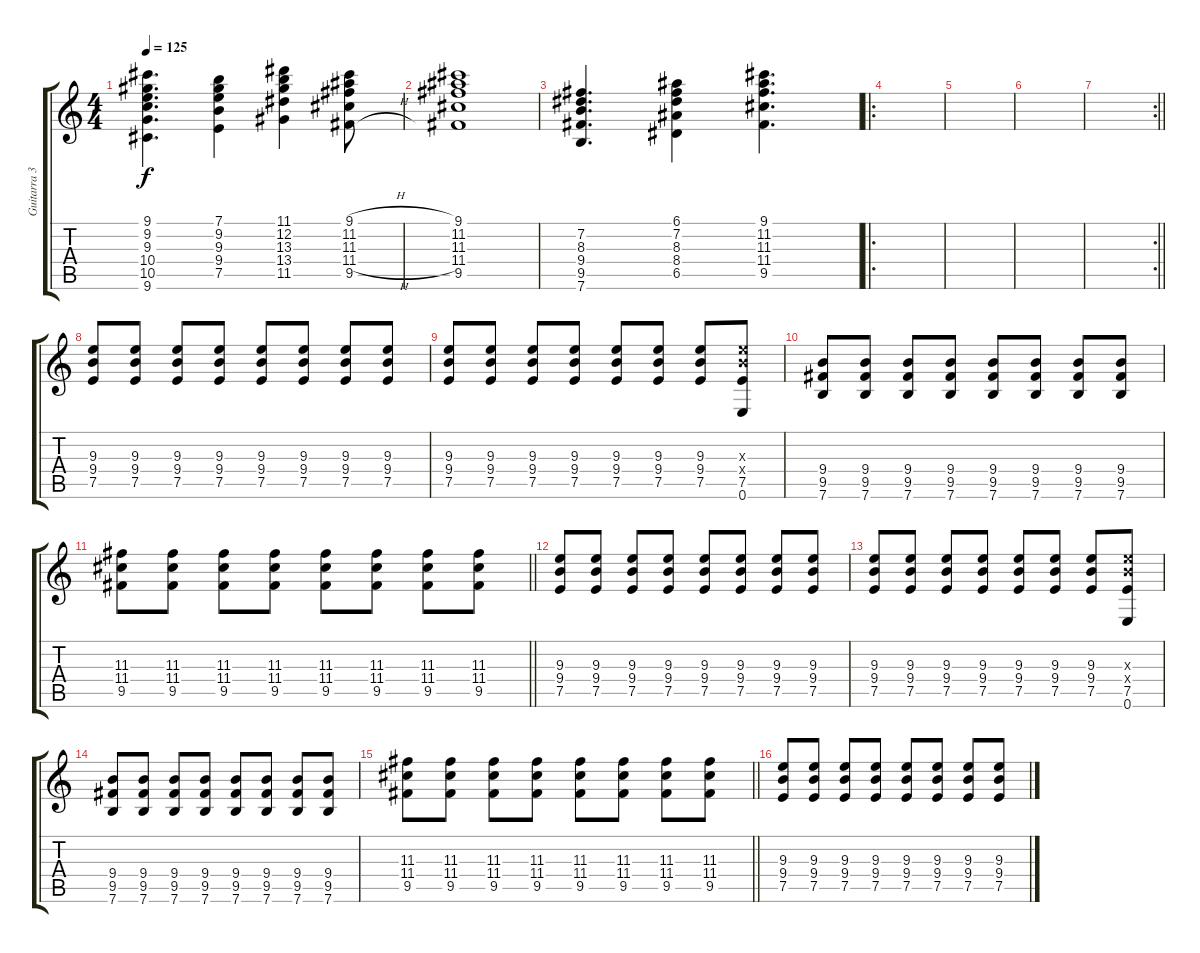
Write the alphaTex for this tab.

\track ("Guitarra 3" "Guitarra 3") {instrument overdrivenguitar}
\staff {score tabs}
\tuning (E4 B3 G3 D3 A2 E2) {hide}
\ts (4 4)
\tempo 125
\clef g2
\ks c
(9.1 9.2 9.3 10.4 10.5 9.6).4{d dy f} (7.1 9.2 9.3 9.4 7.5).4 (11.1 12.2 13.3 13.4 11.5).4 (9.1{h} 11.2{h} 11.3{h} 11.4{h} 9.5{h}).8 |
(9.1 11.2 11.3 11.4 9.5).1 |
(7.2 8.3 9.4 9.5 7.6).4{d} (6.1 7.2 8.3 8.4 6.5).4 (9.1 11.2 11.3 11.4 9.5).4{d} |
\ro
|
|
|
\rc 2
\barLineRight lightlight
|
(9.3 9.4 7.5).8 (9.3 9.4 7.5).8 (9.3 9.4 7.5).8 (9.3 9.4 7.5).8 (9.3 9.4 7.5).8 (9.3 9.4 7.5).8 (9.3 9.4 7.5).8 (9.3 9.4 7.5).8 |
(9.3 9.4 7.5).8 (9.3 9.4 7.5).8 (9.3 9.4 7.5).8 (9.3 9.4 7.5).8 (9.3 9.4 7.5).8 (9.3 9.4 7.5).8 (9.3 9.4 7.5).8 (9.3{x} 9.4{x} 7.5 0.6).8 |
(9.4 9.5 7.6).8 (9.4 9.5 7.6).8 (9.4 9.5 7.6).8 (9.4 9.5 7.6).8 (9.4 9.5 7.6).8 (9.4 9.5 7.6).8 (9.4 9.5 7.6).8 (9.4 9.5 7.6).8 |
\barLineRight lightlight
(11.3 11.4 9.5).8 (11.3 11.4 9.5).8 (11.3 11.4 9.5).8 (11.3 11.4 9.5).8 (11.3 11.4 9.5).8 (11.3 11.4 9.5).8 (11.3 11.4 9.5).8 (11.3 11.4 9.5).8 |
(9.3 9.4 7.5).8 (9.3 9.4 7.5).8 (9.3 9.4 7.5).8 (9.3 9.4 7.5).8 (9.3 9.4 7.5).8 (9.3 9.4 7.5).8 (9.3 9.4 7.5).8 (9.3 9.4 7.5).8 |
(9.3 9.4 7.5).8 (9.3 9.4 7.5).8 (9.3 9.4 7.5).8 (9.3 9.4 7.5).8 (9.3 9.4 7.5).8 (9.3 9.4 7.5).8 (9.3 9.4 7.5).8 (9.3{x} 9.4{x} 7.5 0.6).8 |
(9.4 9.5 7.6).8 (9.4 9.5 7.6).8 (9.4 9.5 7.6).8 (9.4 9.5 7.6).8 (9.4 9.5 7.6).8 (9.4 9.5 7.6).8 (9.4 9.5 7.6).8 (9.4 9.5 7.6).8 |
\barLineRight lightlight
(11.3 11.4 9.5).8 (11.3 11.4 9.5).8 (11.3 11.4 9.5).8 (11.3 11.4 9.5).8 (11.3 11.4 9.5).8 (11.3 11.4 9.5).8 (11.3 11.4 9.5).8 (11.3 11.4 9.5).8 |
(9.3 9.4 7.5).8 (9.3 9.4 7.5).8 (9.3 9.4 7.5).8 (9.3 9.4 7.5).8 (9.3 9.4 7.5).8 (9.3 9.4 7.5).8 (9.3 9.4 7.5).8 (9.3 9.4 7.5).8
